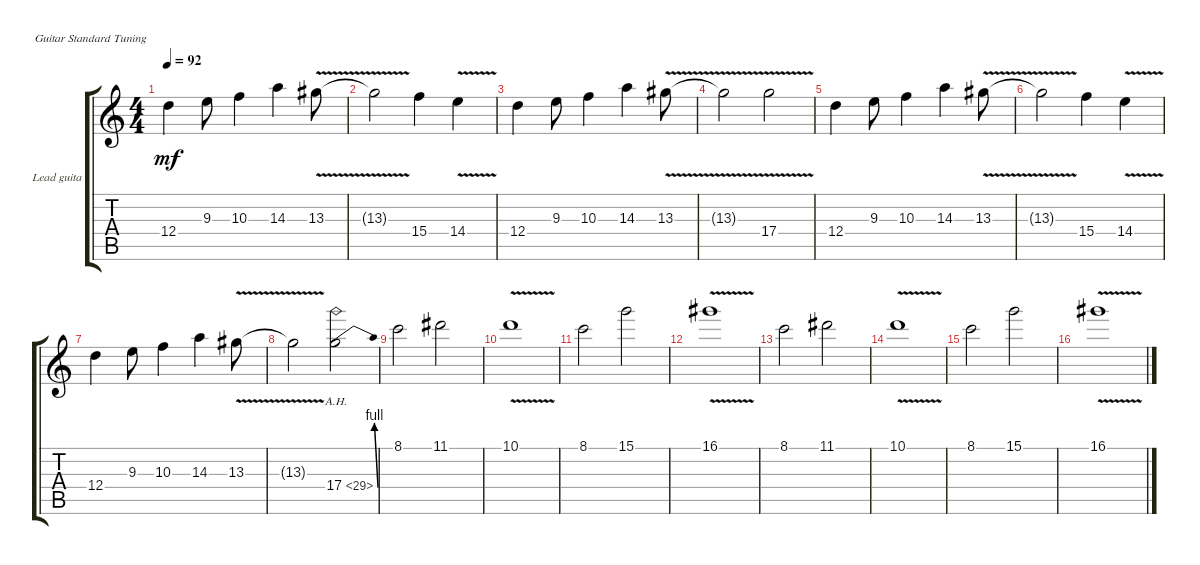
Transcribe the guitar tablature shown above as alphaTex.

\bracketExtendMode groupsimilarinstruments
\firstSystemTrackNameOrientation horizontal
\otherSystemsTrackNameOrientation horizontal
\track ("Lead guitar" "Lead guita") {instrument distortionguitar}
\staff {score tabs}
\tuning (E4 B3 G3 D3 A2 E2)
\ts (4 4)
\tempo 92
\clef g2
\scale
0.333333
\ks c
12.4.4{dy mf} 9.3.8 10.3.4 14.3.4 13.3{v}.8 |
\scale
0.333333 13.3{v t}.2 15.4.4 14.4{v}.4 |
\scale
0.333333 12.4.4 9.3.8 10.3.4 14.3.4 13.3{v}.8 |
\scale
0.333333 13.3{v t}.2 17.4{v}.2 |
\scale
0.333333 12.4.4 9.3.8 10.3.4 14.3.4 13.3{v}.8 |
\scale
0.333333 13.3{v t}.2 15.4.4 14.4{v}.4 |
\scale
0.333333 12.4.4 9.3.8 10.3.4 14.3.4 13.3{v}.8 |
\scale
0.333333 13.3{v t}.2 17.4{be (bend 0 0 15 4) ah 12}.2 |
\scale
0.333333 8.1.2 11.1.2 |
\scale
0.333333 10.1{v}.1 |
\scale
0.333333 8.1.2 15.1.2 |
\scale
0.333333 16.1{v}.1 |
\scale
0.333333 8.1.2 11.1.2 |
\scale
0.333333 10.1{v}.1 |
\scale
0.333333 8.1.2 15.1.2 |
\scale
0.333333 16.1{v}.1
